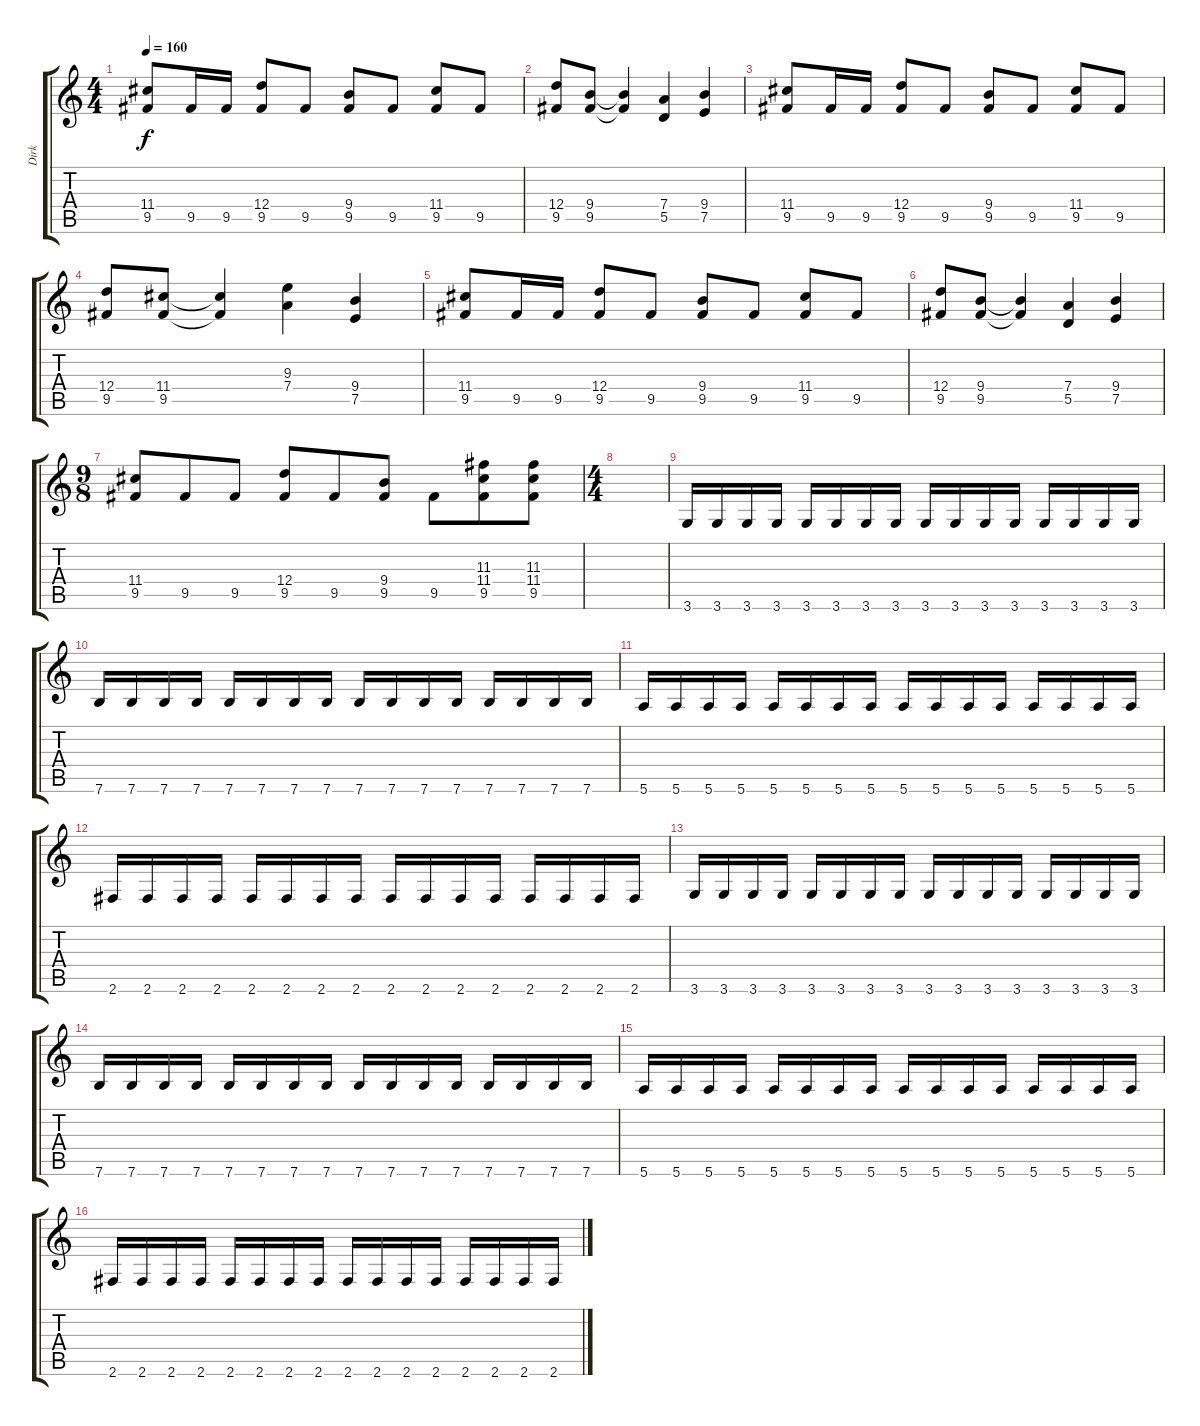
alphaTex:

\track ("Dirk" "Dirk") {instrument distortionguitar}
\staff {score tabs}
\tuning (E4 B3 G3 D3 A2 E2) {hide}
\ts (4 4)
\tempo 160
\clef g2
\ks c
(11.4 9.5).8{dy f} 9.5.16 9.5.16 (12.4 9.5).8 9.5.8 (9.4 9.5).8 9.5.8 (11.4 9.5).8 9.5.8 |
(12.4 9.5).8 (9.4 9.5).8 (9.4{t} 9.5{t}).4 (7.4 5.5).4 (9.4 7.5).4 |
(11.4 9.5).8 9.5.16 9.5.16 (12.4 9.5).8 9.5.8 (9.4 9.5).8 9.5.8 (11.4 9.5).8 9.5.8 |
(12.4 9.5).8 (11.4 9.5).8 (11.4{t} 9.5{t}).4 (9.3 7.4).4 (9.4 7.5).4 |
(11.4 9.5).8 9.5.16 9.5.16 (12.4 9.5).8 9.5.8 (9.4 9.5).8 9.5.8 (11.4 9.5).8 9.5.8 |
(12.4 9.5).8 (9.4 9.5).8 (9.4{t} 9.5{t}).4 (7.4 5.5).4 (9.4 7.5).4 |
\ts (9 8)
(11.4 9.5).8 9.5.8 9.5.8 (12.4 9.5).8 9.5.8 (9.4 9.5).8 9.5.8 (11.3 11.4 9.5).8 (11.3 11.4 9.5).8 |
\ts (4 4)
|
3.6.16 3.6.16 3.6.16 3.6.16 3.6.16 3.6.16 3.6.16 3.6.16 3.6.16 3.6.16 3.6.16 3.6.16 3.6.16 3.6.16 3.6.16 3.6.16 |
7.6.16 7.6.16 7.6.16 7.6.16 7.6.16 7.6.16 7.6.16 7.6.16 7.6.16 7.6.16 7.6.16 7.6.16 7.6.16 7.6.16 7.6.16 7.6.16 |
5.6.16 5.6.16 5.6.16 5.6.16 5.6.16 5.6.16 5.6.16 5.6.16 5.6.16 5.6.16 5.6.16 5.6.16 5.6.16 5.6.16 5.6.16 5.6.16 |
2.6.16 2.6.16 2.6.16 2.6.16 2.6.16 2.6.16 2.6.16 2.6.16 2.6.16 2.6.16 2.6.16 2.6.16 2.6.16 2.6.16 2.6.16 2.6.16 |
3.6.16 3.6.16 3.6.16 3.6.16 3.6.16 3.6.16 3.6.16 3.6.16 3.6.16 3.6.16 3.6.16 3.6.16 3.6.16 3.6.16 3.6.16 3.6.16 |
7.6.16 7.6.16 7.6.16 7.6.16 7.6.16 7.6.16 7.6.16 7.6.16 7.6.16 7.6.16 7.6.16 7.6.16 7.6.16 7.6.16 7.6.16 7.6.16 |
5.6.16 5.6.16 5.6.16 5.6.16 5.6.16 5.6.16 5.6.16 5.6.16 5.6.16 5.6.16 5.6.16 5.6.16 5.6.16 5.6.16 5.6.16 5.6.16 |
2.6.16 2.6.16 2.6.16 2.6.16 2.6.16 2.6.16 2.6.16 2.6.16 2.6.16 2.6.16 2.6.16 2.6.16 2.6.16 2.6.16 2.6.16 2.6.16
